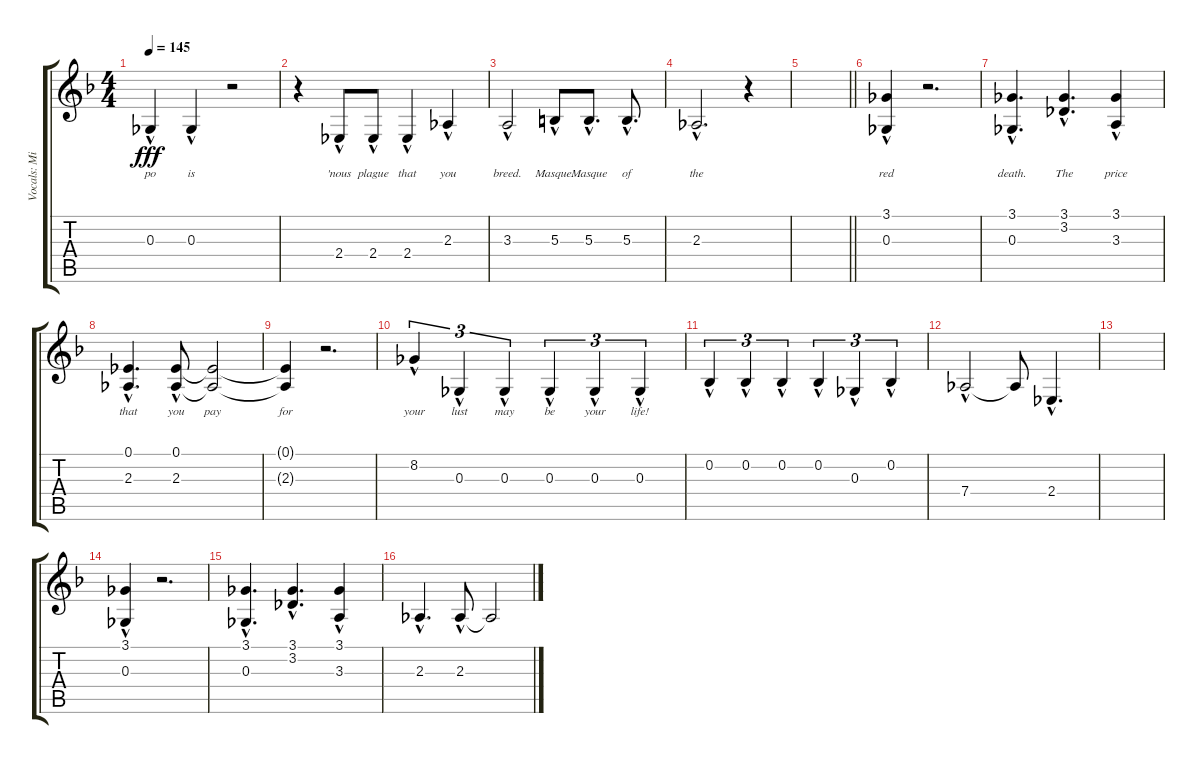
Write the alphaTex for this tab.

\track ("Vocals: Midnight" "Vocals: Mi") {instrument lead2sawtooth}
\staff {score tabs}
\tuning (Eb4 Bb3 Gb3 Db3 Ab2 Eb2) {hide}
\ts (4 4)
\tempo 145
\clef g2
\ks f
0.3{hac}.4{lyrics (0 "po") lyrics (1 "") lyrics (2 "") lyrics (3 "") lyrics (4 "") dy fff} 0.3{hac}.4{lyrics (0 "is") lyrics (1 "") lyrics (2 "") lyrics (3 "") lyrics (4 "")} r.2 |
r.4 2.4{hac}.8{lyrics (0 "'nous") lyrics (1 "") lyrics (2 "") lyrics (3 "") lyrics (4 "")} 2.4{hac}.8{lyrics (0 "plague") lyrics (1 "") lyrics (2 "") lyrics (3 "") lyrics (4 "")} 2.4{hac}.4{lyrics (0 "that") lyrics (1 "") lyrics (2 "") lyrics (3 "") lyrics (4 "")} 2.3{hac}.4{lyrics (0 "you") lyrics (1 "") lyrics (2 "") lyrics (3 "") lyrics (4 "")} |
3.3{hac}.2{lyrics (0 "breed.") lyrics (1 "") lyrics (2 "") lyrics (3 "") lyrics (4 "")} 5.3{hac}.8{lyrics (0 "Masque.") lyrics (1 "") lyrics (2 "") lyrics (3 "") lyrics (4 "")} 5.3{hac}.8{d lyrics (0 "Masque") lyrics (1 "") lyrics (2 "") lyrics (3 "") lyrics (4 "")} 5.3{hac}.8{d lyrics (0 "of") lyrics (1 "") lyrics (2 "") lyrics (3 "") lyrics (4 "")} |
2.3{hac}.2{d lyrics (0 "the") lyrics (1 "") lyrics (2 "") lyrics (3 "") lyrics (4 "")} r.4 |
\barLineRight lightlight
|
(3.1{hac} 0.3{hac}).4{lyrics (0 "red") lyrics (1 "") lyrics (2 "") lyrics (3 "") lyrics (4 "")} r.2{d} |
(3.1{hac} 0.3{hac}).4{d lyrics (0 "death.") lyrics (1 "") lyrics (2 "") lyrics (3 "") lyrics (4 "")} (3.1{hac} 3.2{hac}).4{d lyrics (0 "The") lyrics (1 "") lyrics (2 "") lyrics (3 "") lyrics (4 "")} (3.1{hac} 3.3{hac}).4{lyrics (0 "price") lyrics (1 "") lyrics (2 "") lyrics (3 "") lyrics (4 "")} |
(0.1{hac} 2.3{hac}).4{d lyrics (0 "that") lyrics (1 "") lyrics (2 "") lyrics (3 "") lyrics (4 "")} (0.1{hac} 2.3{hac}).8{lyrics (0 "you") lyrics (1 "") lyrics (2 "") lyrics (3 "") lyrics (4 "")} (0.1{t} 2.3{t}).2{lyrics (0 "pay") lyrics (1 "") lyrics (2 "") lyrics (3 "") lyrics (4 "")} |
(0.1{t} 2.3{t}).4{lyrics (0 "for") lyrics (1 "") lyrics (2 "") lyrics (3 "") lyrics (4 "")} r.2{d} |
8.2{hac}.4{tu (3 2) lyrics (0 "your") lyrics (1 "") lyrics (2 "") lyrics (3 "") lyrics (4 "")} 0.3{hac}.4{tu (3 2) lyrics (0 "lust") lyrics (1 "") lyrics (2 "") lyrics (3 "") lyrics (4 "")} 0.3{hac}.4{tu (3 2) lyrics (0 "may") lyrics (1 "") lyrics (2 "") lyrics (3 "") lyrics (4 "")} 0.3{hac}.4{tu (3 2) lyrics (0 "be") lyrics (1 "") lyrics (2 "") lyrics (3 "") lyrics (4 "")} 0.3{hac}.4{tu (3 2) lyrics (0 "your") lyrics (1 "") lyrics (2 "") lyrics (3 "") lyrics (4 "")} 0.3{hac}.4{tu (3 2) lyrics (0 "life!") lyrics (1 "") lyrics (2 "") lyrics (3 "") lyrics (4 "")} |
0.2{hac}.4{tu (3 2)} 0.2{hac}.4{tu (3 2)} 0.2{hac}.4{tu (3 2)} 0.2{hac}.4{tu (3 2)} 0.3{hac}.4{tu (3 2)} 0.2{hac}.4{tu (3 2)} |
7.4{hac}.2 7.4{t}.8 2.4{hac}.4{d} |
|
(3.1{hac} 0.3{hac}).4 r.2{d} |
(3.1{hac} 0.3{hac}).4{d} (3.1{hac} 3.2{hac}).4{d} (3.1{hac} 3.3{hac}).4 |
2.3{hac}.4{d} 2.3{hac}.8 2.3{t}.2
